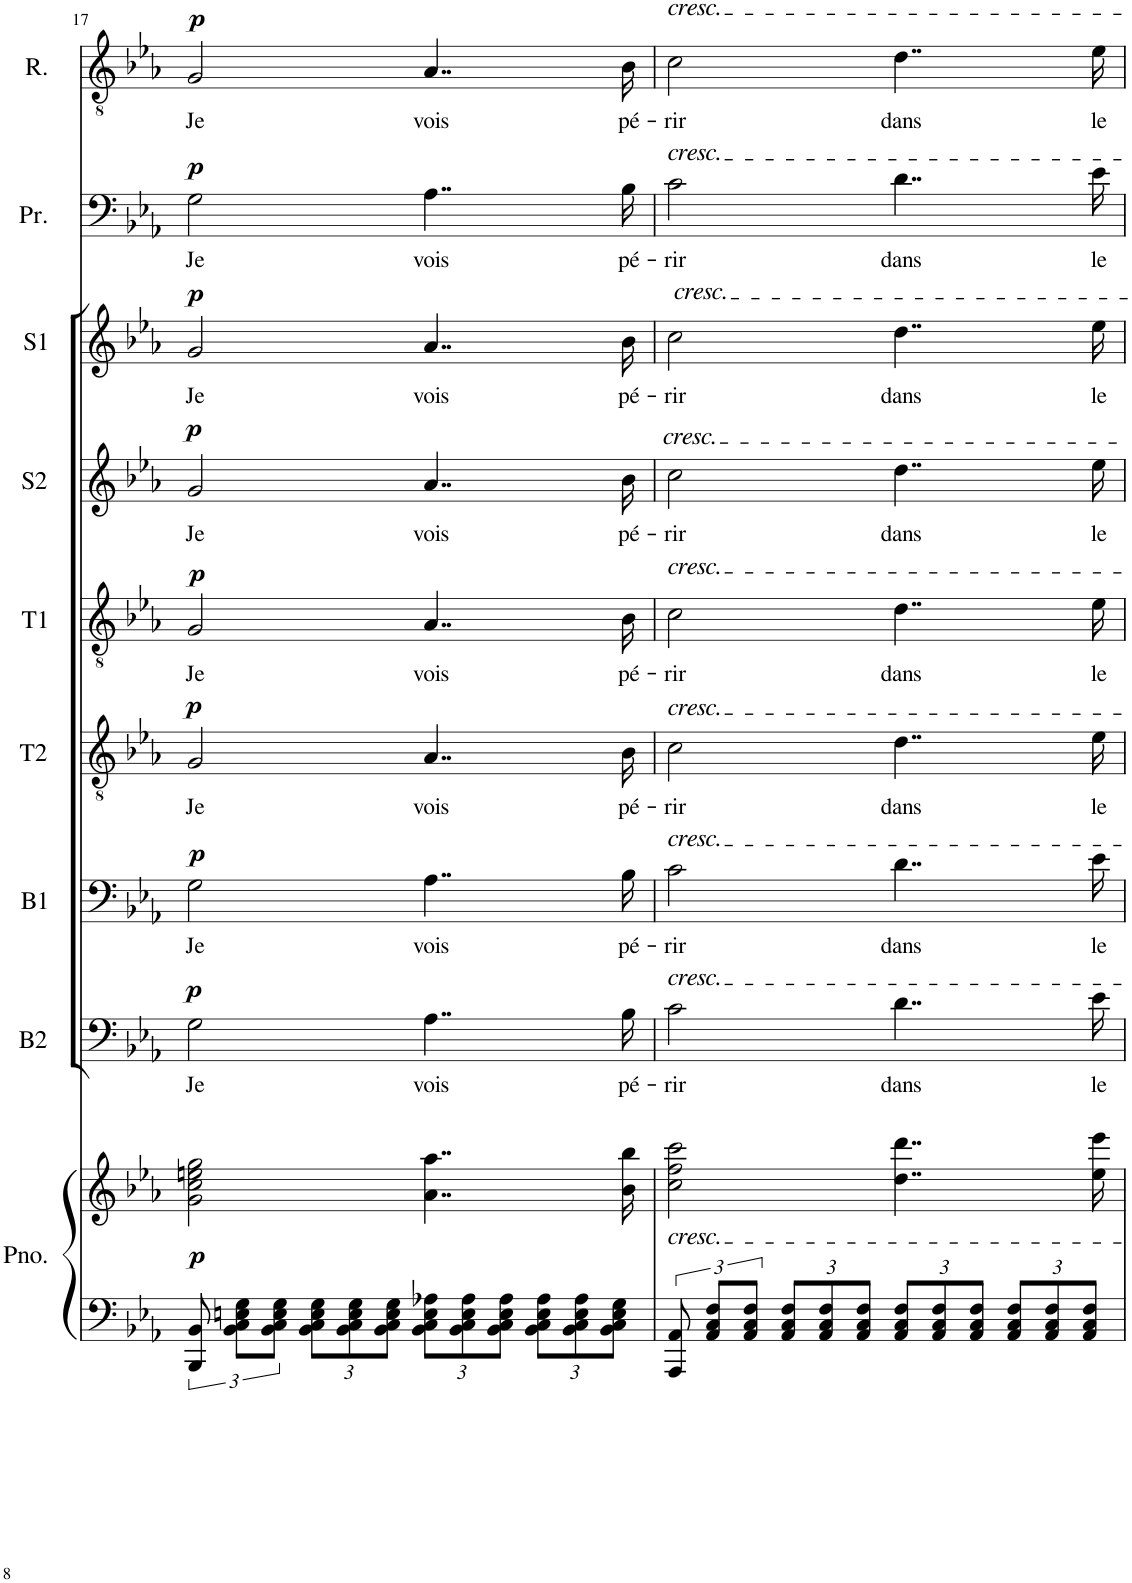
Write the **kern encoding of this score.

**kern	**kern	**dynam	**kern	**text	**dynam	**kern	**text	**dynam	**kern	**text	**dynam	**kern	**text	**dynam	**kern	**text	**dynam	**kern	**text	**dynam	**kern	**text	**dynam	**kern	**text	**dynam
*part9	*part9	*part9	*part8	*part8	*part8	*part7	*part7	*part7	*part6	*part6	*part6	*part5	*part5	*part5	*part4	*part4	*part4	*part3	*part3	*part3	*part2	*part2	*part2	*part1	*part1	*part1
*staff10	*staff9	*staff9/10	*staff8	*staff8	*staff8	*staff7	*staff7	*staff7	*staff6	*staff6	*staff6	*staff5	*staff5	*staff5	*staff4	*staff4	*staff4	*staff3	*staff3	*staff3	*staff2	*staff2	*staff2	*staff1	*staff1	*staff1
*I"Piano	*	*	*I"Basse 2	*	*	*I"Basse 1	*	*	*I"Tenor 2	*	*	*I"Tenor 1	*	*	*I"Soprano 2	*	*	*I"Soprano 1	*	*	*I"Prince	*	*	*I"Roméo	*	*
*I'Pno.	*	*	*I'B2	*	*	*I'B1	*	*	*I'T2	*	*	*I'T1	*	*	*I'S2	*	*	*I'S1	*	*	*I'Pr.	*	*	*I'R.	*	*
!!LO:PB:g=z
*clefF4	*clefG2	*	*clefF4	*	*	*clefF4	*	*	*clefGv2	*	*	*clefGv2	*	*	*clefG2	*	*	*clefG2	*	*	*clefF4	*	*	*clefGv2	*	*
*k[b-e-a-]	*k[b-e-a-]	*	*k[b-e-a-]	*	*	*k[b-e-a-]	*	*	*k[b-e-a-]	*	*	*k[b-e-a-]	*	*	*k[b-e-a-]	*	*	*k[b-e-a-]	*	*	*k[b-e-a-]	*	*	*k[b-e-a-]	*	*
*M4/4	*M4/4	*	*M4/4	*	*	*M4/4	*	*	*M4/4	*	*	*M4/4	*	*	*M4/4	*	*	*M4/4	*	*	*M4/4	*	*	*M4/4	*	*
=17	=17	=17	=17	=17	=17	=17	=17	=17	=17	=17	=17	=17	=17	=17	=17	=17	=17	=17	=17	=17	=17	=17	=17	=17	=17	=17
!	!	!LO:DY:b	!	!LO:LY:b	!LO:DY:a	!	!LO:LY:b	!LO:DY:a	!	!LO:LY:b	!LO:DY:a	!	!LO:LY:b	!LO:DY:a	!	!LO:LY:b	!LO:DY:a	!	!LO:LY:b	!LO:DY:a	!	!LO:LY:b	!LO:DY:a	!	!LO:LY:b	!LO:DY:a
12BBB-/ 12BB-/	2g\ 2cc\ 2een\ 2gg\	p	2G\	Je	p	2G\	Je	p	2G/	Je	p	2G/	Je	p	2g/	Je	p	2g/	Je	p	2G\	Je	p	2G/	Je	p
12BB-\ 12C\ 12En\ 12G\L	.	.	.	.	.	.	.	.	.	.	.	.	.	.	.	.	.	.	.	.	.	.	.	.	.	.
12BB-\ 12C\ 12E\ 12G\J	.	.	.	.	.	.	.	.	.	.	.	.	.	.	.	.	.	.	.	.	.	.	.	.	.	.
*Xbrackettup	*	*	*	*	*	*	*	*	*	*	*	*	*	*	*	*	*	*	*	*	*	*	*	*	*	*
12BB-\ 12C\ 12E\ 12G\L	.	.	.	.	.	.	.	.	.	.	.	.	.	.	.	.	.	.	.	.	.	.	.	.	.	.
12BB-\ 12C\ 12E\ 12G\	.	.	.	.	.	.	.	.	.	.	.	.	.	.	.	.	.	.	.	.	.	.	.	.	.	.
12BB-\ 12C\ 12E\ 12G\J	.	.	.	.	.	.	.	.	.	.	.	.	.	.	.	.	.	.	.	.	.	.	.	.	.	.
!	!	!	!	!LO:LY:b	!	!	!LO:LY:b	!	!	!LO:LY:b	!	!	!LO:LY:b	!	!	!LO:LY:b	!	!	!LO:LY:b	!	!	!LO:LY:b	!	!	!LO:LY:b	!
12BB-\ 12C\ 12E\ 12A-X\L	4..a-\ 4..aa-\	.	4..A-\	vois	.	4..A-\	vois	.	4..A-/	vois	.	4..A-/	vois	.	4..a-/	vois	.	4..a-/	vois	.	4..A-\	vois	.	4..A-/	vois	.
12BB-\ 12C\ 12E\ 12A-\	.	.	.	.	.	.	.	.	.	.	.	.	.	.	.	.	.	.	.	.	.	.	.	.	.	.
12BB-\ 12C\ 12E\ 12A-\J	.	.	.	.	.	.	.	.	.	.	.	.	.	.	.	.	.	.	.	.	.	.	.	.	.	.
12BB-\ 12C\ 12E\ 12A-\L	.	.	.	.	.	.	.	.	.	.	.	.	.	.	.	.	.	.	.	.	.	.	.	.	.	.
12BB-\ 12C\ 12E\ 12A-\	.	.	.	.	.	.	.	.	.	.	.	.	.	.	.	.	.	.	.	.	.	.	.	.	.	.
12BB-\ 12C\ 12E\ 12G\J	.	.	.	.	.	.	.	.	.	.	.	.	.	.	.	.	.	.	.	.	.	.	.	.	.	.
!	!	!	!	!LO:LY:b	!	!	!LO:LY:b	!	!	!LO:LY:b	!	!	!LO:LY:b	!	!	!LO:LY:b	!	!	!LO:LY:b	!	!	!LO:LY:b	!	!	!LO:LY:b	!
.	16b-\ 16bb-\	.	16B-\	pé-	.	16B-\	pé-	.	16B-\	pé-	.	16B-\	pé-	.	16b-\	pé-	.	16b-\	pé-	.	16B-\	pé-	.	16B-\	pé-	.
=18	=18	=18	=18	=18	=18	=18	=18	=18	=18	=18	=18	=18	=18	=18	=18	=18	=18	=18	=18	=18	=18	=18	=18	=18	=18	=18
*brackettup	*	*	*	*	*	*	*	*	*	*	*	*	*	*	*	*	*	*	*	*	*	*	*	*	*	*
!	!	!	!	!	!	!	!	!	!	!	!	!	!	!	!	!	!	!	!	!	!	!	!	!LO:TX:a:i:t=cresc.	!	!
!	!	!	!	!	!	!	!	!	!	!	!	!	!	!	!	!	!	!	!	!	!LO:TX:a:i:t=cresc.	!	!	!	!	!
!	!	!	!	!	!	!	!	!	!	!	!	!	!	!	!	!	!	!LO:TX:a:i:t=cresc.	!	!	!	!	!	!	!	!
!	!	!	!	!	!	!	!	!	!	!	!	!	!	!	!LO:TX:a:i:t=cresc.	!	!	!	!	!	!	!	!	!	!	!
!	!	!	!	!	!	!	!	!	!	!	!	!LO:TX:a:i:t=cresc.	!	!	!	!	!	!	!	!	!	!	!	!	!	!
!	!	!	!	!	!	!	!	!	!LO:TX:a:i:t=cresc.	!	!	!	!	!	!	!	!	!	!	!	!	!	!	!	!	!
!	!	!	!	!	!	!LO:TX:a:i:t=cresc.	!	!	!	!	!	!	!	!	!	!	!	!	!	!	!	!	!	!	!	!
!	!	!	!LO:TX:a:i:t=cresc.	!	!	!	!	!	!	!	!	!	!	!	!	!	!	!	!	!	!	!	!	!	!	!
!	!LO:TX:b:i:t=cresc.	!	!	!	!	!	!	!	!	!	!	!	!	!	!	!	!	!	!	!	!	!	!	!	!	!
!	!	!	!	!LO:LY:b	!	!	!LO:LY:b	!	!	!LO:LY:b	!	!	!LO:LY:b	!	!	!LO:LY:b	!	!	!LO:LY:b	!	!	!LO:LY:b	!	!	!LO:LY:b	!
12AAA-/ 12AA-/	2cc\ 2ff\ 2ccc\	.	2c\	-rir	.	2c\	-rir	.	2c\	-rir	.	2c\	-rir	.	2cc\	-rir	.	2cc\	-rir	.	2c\	-rir	.	2c\	-rir	.
12AA-/ 12C/ 12F/L	.	.	.	.	.	.	.	.	.	.	.	.	.	.	.	.	.	.	.	.	.	.	.	.	.	.
12AA-/ 12C/ 12F/J	.	.	.	.	.	.	.	.	.	.	.	.	.	.	.	.	.	.	.	.	.	.	.	.	.	.
*Xbrackettup	*	*	*	*	*	*	*	*	*	*	*	*	*	*	*	*	*	*	*	*	*	*	*	*	*	*
12AA-/ 12C/ 12F/L	.	.	.	.	.	.	.	.	.	.	.	.	.	.	.	.	.	.	.	.	.	.	.	.	.	.
12AA-/ 12C/ 12F/	.	.	.	.	.	.	.	.	.	.	.	.	.	.	.	.	.	.	.	.	.	.	.	.	.	.
12AA-/ 12C/ 12F/J	.	.	.	.	.	.	.	.	.	.	.	.	.	.	.	.	.	.	.	.	.	.	.	.	.	.
!	!	!	!	!LO:LY:b	!	!	!LO:LY:b	!	!	!LO:LY:b	!	!	!LO:LY:b	!	!	!LO:LY:b	!	!	!LO:LY:b	!	!	!LO:LY:b	!	!	!LO:LY:b	!
12AA-/ 12C/ 12F/L	4..dd\ 4..ddd\	.	4..d\	dans	.	4..d\	dans	.	4..d\	dans	.	4..d\	dans	.	4..dd\	dans	.	4..dd\	dans	.	4..d\	dans	.	4..d\	dans	.
12AA-/ 12C/ 12F/	.	.	.	.	.	.	.	.	.	.	.	.	.	.	.	.	.	.	.	.	.	.	.	.	.	.
12AA-/ 12C/ 12F/J	.	.	.	.	.	.	.	.	.	.	.	.	.	.	.	.	.	.	.	.	.	.	.	.	.	.
12AA-/ 12C/ 12F/L	.	.	.	.	.	.	.	.	.	.	.	.	.	.	.	.	.	.	.	.	.	.	.	.	.	.
12AA-/ 12C/ 12F/	.	.	.	.	.	.	.	.	.	.	.	.	.	.	.	.	.	.	.	.	.	.	.	.	.	.
12AA-/ 12C/ 12F/J	.	.	.	.	.	.	.	.	.	.	.	.	.	.	.	.	.	.	.	.	.	.	.	.	.	.
!	!	!	!	!LO:LY:b	!	!	!LO:LY:b	!	!	!LO:LY:b	!	!	!LO:LY:b	!	!	!LO:LY:b	!	!	!LO:LY:b	!	!	!LO:LY:b	!	!	!LO:LY:b	!
.	16ee-\ 16eee-\	.	16e-\	le	.	16e-\	le	.	16e-\	le	.	16e-\	le	.	16ee-\	le	.	16ee-\	le	.	16e-\	le	.	16e-\	le	.
=	=	=	=	=	=	=	=	=	=	=	=	=	=	=	=	=	=	=	=	=	=	=	=	=	=	=
*-	*-	*-	*-	*-	*-	*-	*-	*-	*-	*-	*-	*-	*-	*-	*-	*-	*-	*-	*-	*-	*-	*-	*-	*-	*-	*-
